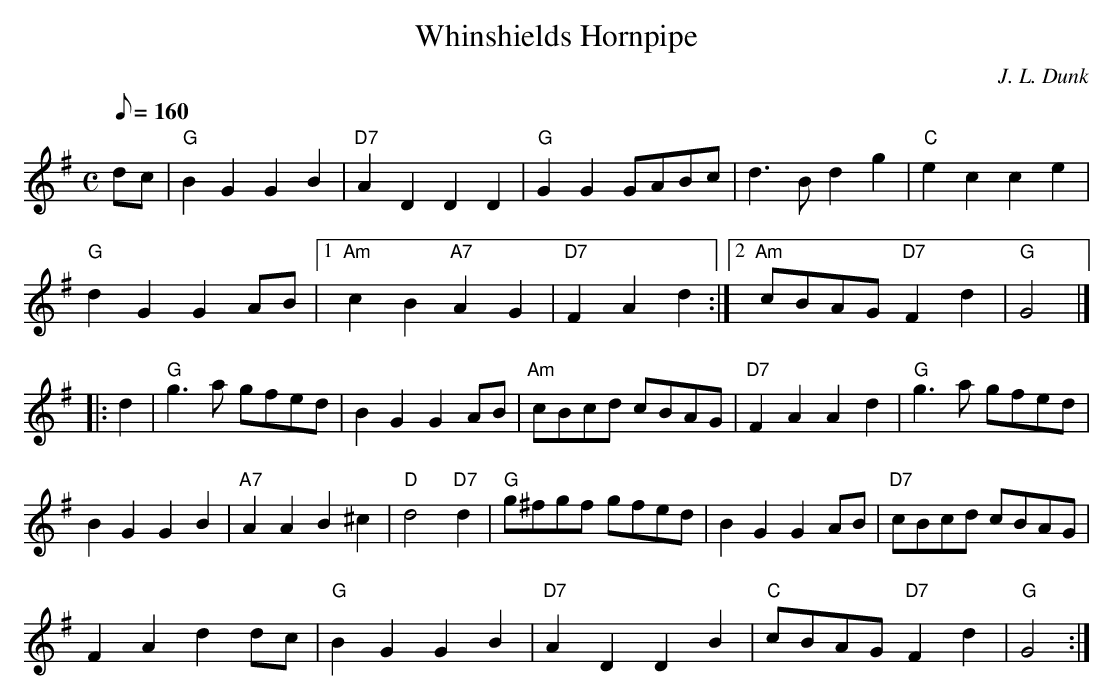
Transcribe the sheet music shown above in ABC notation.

X:1
T: Whinshields Hornpipe
C: J. L. Dunk
M: C
L: 1/8
Q: 160
K: Gmaj
dc |\
"G" B2 G2 G2 B2 | "D7" A2 D2 D2 D2 | "G" G2 G2 GABc |\
d2>B2 d2 g2 |"C" e2 c2 c2 e2 |
"G" d2 G2 G2 AB |\
[1 "Am" c2 B2 "A7" A2 G2 | "D7" F2 A2 d2 :|\
[2 "Am" cBAG "D7" F2 d2 | "G" G4 |]
|: d2 |\
"G" g2>a2 gfed | B2 G2 G2 AB | "Am" cBcd cBAG |\
"D7" F2 A2 A2 d2 | "G" g2>a2 gfed |
 B2 G2 G2 B2 | "A7" A2 A2 B2 ^c2 | "D" d4 "D7" d2 | "G" g^fgf gfed |\
 B2 G2 G2 AB | "D7" cBcd cBAG |
F2 A2 d2 dc | "G" B2 G2 G2 B2 | "D7" A2 D2 D2 B2 | "C" cBAG "D7" F2 d2 |\
"G" G4 :|
